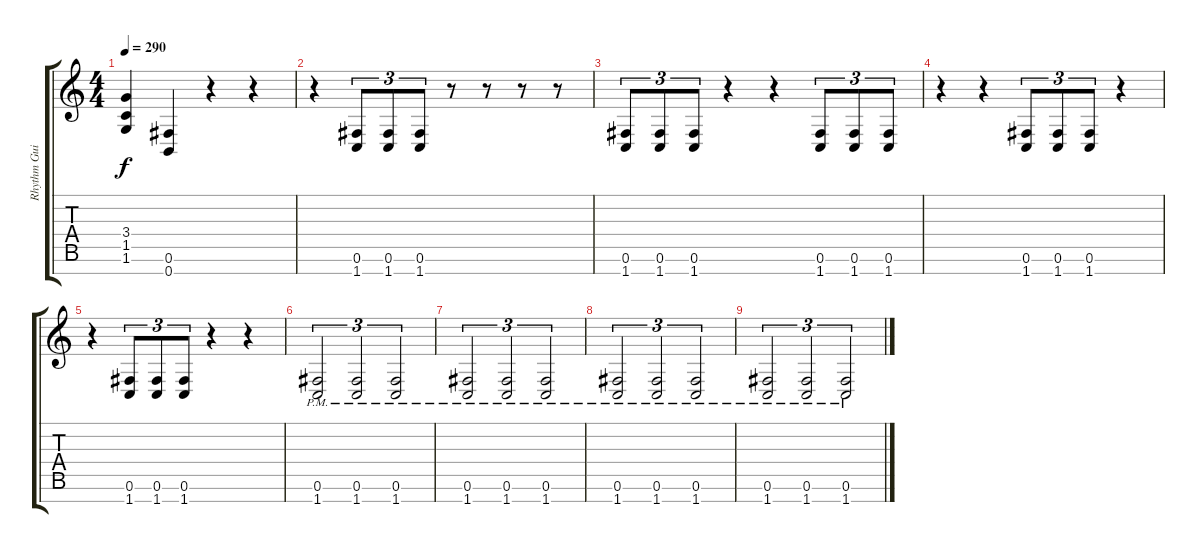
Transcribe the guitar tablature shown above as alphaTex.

\track ("Rhythm Guitar (Ben Orum)" "Rhythm Gui") {instrument distortionguitar}
\staff {score tabs}
\tuning (Gb4 Db4 Ab3 E3 B2 Gb2 B1) {hide}
\ts (4 4)
\tempo 290
\clef g2
\ks c
(3.4 1.5 1.6).4{dy f} (0.6 0.7).4 r.4 r.4 |
r.4 (0.6 1.7).8{tu (3 2)} (0.6 1.7).8{tu (3 2)} (0.6 1.7).8{tu (3 2)} r.8 r.8 r.8 r.8 |
(0.6 1.7).8{tu (3 2)} (0.6 1.7).8{tu (3 2)} (0.6 1.7).8{tu (3 2)} r.4 r.4 (0.6 1.7).8{tu (3 2)} (0.6 1.7).8{tu (3 2)} (0.6 1.7).8{tu (3 2)} |
r.4 r.4 (0.6 1.7).8{tu (3 2)} (0.6 1.7).8{tu (3 2)} (0.6 1.7).8{tu (3 2)} r.4 |
r.4 (0.6 1.7).8{tu (3 2)} (0.6 1.7).8{tu (3 2)} (0.6 1.7).8{tu (3 2)} r.4 r.4 |
(0.6{pm} 1.7{pm}).2{tu (3 2)} (0.6{pm} 1.7{pm}).2{tu (3 2)} (0.6{pm} 1.7{pm}).2{tu (3 2)} |
(0.6{pm} 1.7{pm}).2{tu (3 2)} (0.6{pm} 1.7{pm}).2{tu (3 2)} (0.6{pm} 1.7{pm}).2{tu (3 2)} |
(0.6{pm} 1.7{pm}).2{tu (3 2)} (0.6{pm} 1.7{pm}).2{tu (3 2)} (0.6{pm} 1.7{pm}).2{tu (3 2)} |
(0.6{pm} 1.7{pm}).2{tu (3 2)} (0.6{pm} 1.7{pm}).2{tu (3 2)} (0.6 1.7{pm}).2{tu (3 2)}
